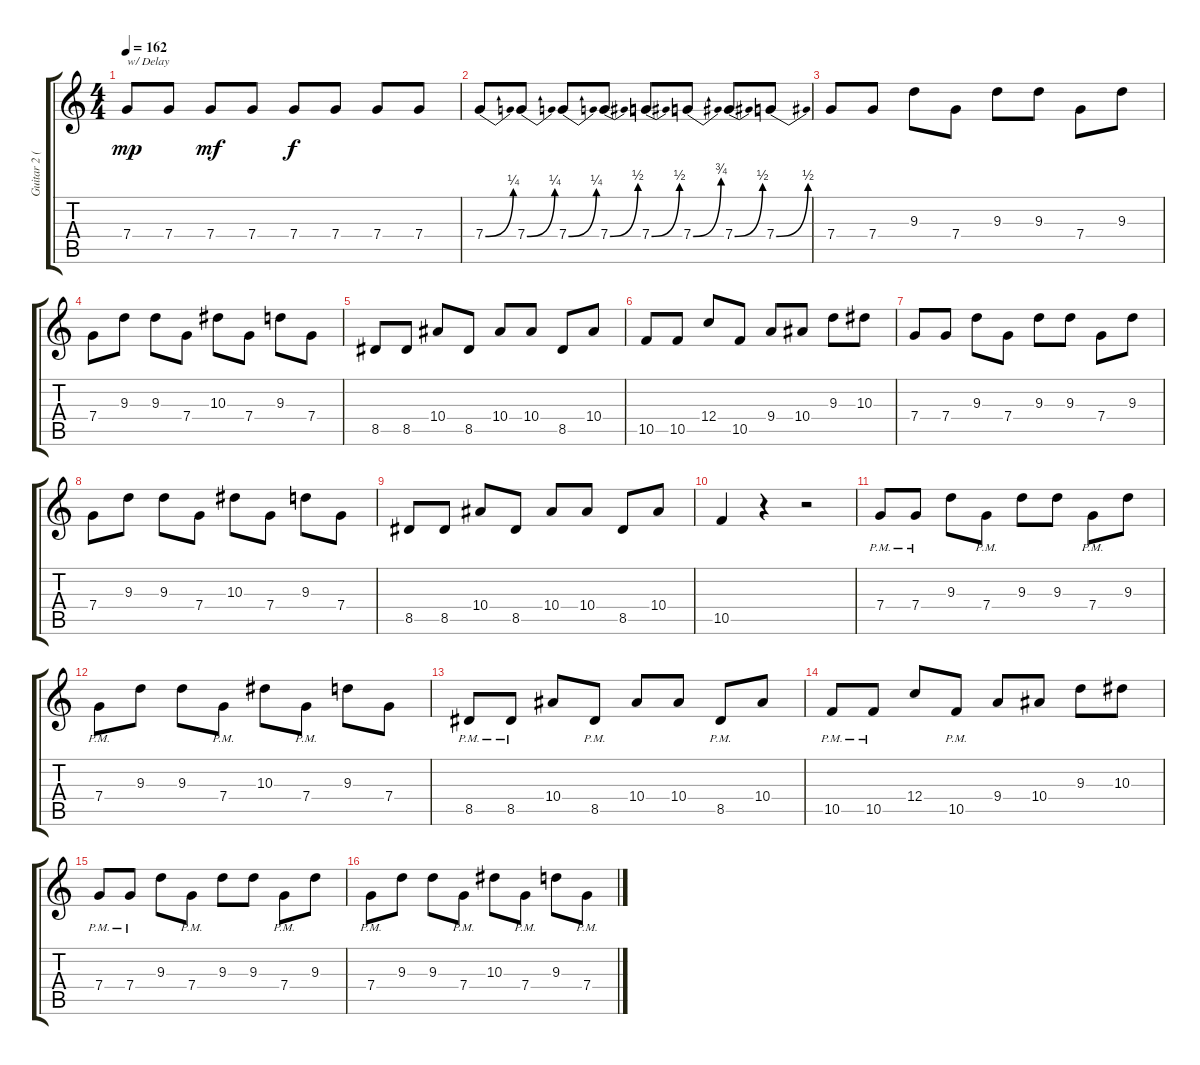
\track ("Guitar 2 (Distorted- Padget)" "Guitar 2 (") {instrument distortionguitar}
\staff {score tabs}
\tuning (D4 A3 F3 C3 G2 C2) {hide}
\ts (4 4)
\tempo 162
\clef g2
\ks c
7.4.8{txt "w/ Delay" dy mp instrument electricguitarclean} 7.4.8 7.4.8{dy mf} 7.4.8 7.4.8{dy f} 7.4.8 7.4.8 7.4.8 |
7.4{be (bend 0 0 60 1)}.8 7.4{be (bend 0 0 60 1)}.8 7.4{be (bend 0 0 60 1)}.8 7.4{be (bend 0 0 60 2)}.8 7.4{be (bend 0 0 60 2)}.8 7.4{be (bend 0 0 60 3)}.8 7.4{be (bend 0 0 60 2)}.8 7.4{be (bend 0 0 60 2)}.8 |
7.4.8 7.4.8 9.3.8 7.4.8 9.3.8 9.3.8 7.4.8 9.3.8 |
7.4.8 9.3.8 9.3.8 7.4.8 10.3.8 7.4.8 9.3.8 7.4.8 |
8.5.8 8.5.8 10.4.8 8.5.8 10.4.8 10.4.8 8.5.8 10.4.8 |
10.5.8 10.5.8 12.4.8 10.5.8 9.4.8 10.4.8 9.3.8 10.3.8 |
7.4.8 7.4.8 9.3.8 7.4.8 9.3.8 9.3.8 7.4.8 9.3.8 |
7.4.8 9.3.8 9.3.8 7.4.8 10.3.8 7.4.8 9.3.8 7.4.8 |
8.5.8 8.5.8 10.4.8 8.5.8 10.4.8 10.4.8 8.5.8 10.4.8 |
10.5.4 r.4 r.2 |
7.4{pm}.8{volume 12 instrument distortionguitar} 7.4{pm}.8 9.3.8 7.4{pm}.8 9.3.8 9.3.8 7.4{pm}.8 9.3.8 |
7.4{pm}.8 9.3.8 9.3.8 7.4{pm}.8 10.3.8 7.4{pm}.8 9.3.8 7.4.8 |
8.5{pm}.8 8.5{pm}.8 10.4.8 8.5{pm}.8 10.4.8 10.4.8 8.5{pm}.8 10.4.8 |
10.5{pm}.8 10.5{pm}.8 12.4.8 10.5{pm}.8 9.4.8 10.4.8 9.3.8 10.3.8 |
7.4{pm}.8 7.4{pm}.8 9.3.8 7.4{pm}.8 9.3.8 9.3.8 7.4{pm}.8 9.3.8 |
7.4{pm}.8 9.3.8 9.3.8 7.4{pm}.8 10.3.8 7.4{pm}.8 9.3.8 7.4{pm}.8
